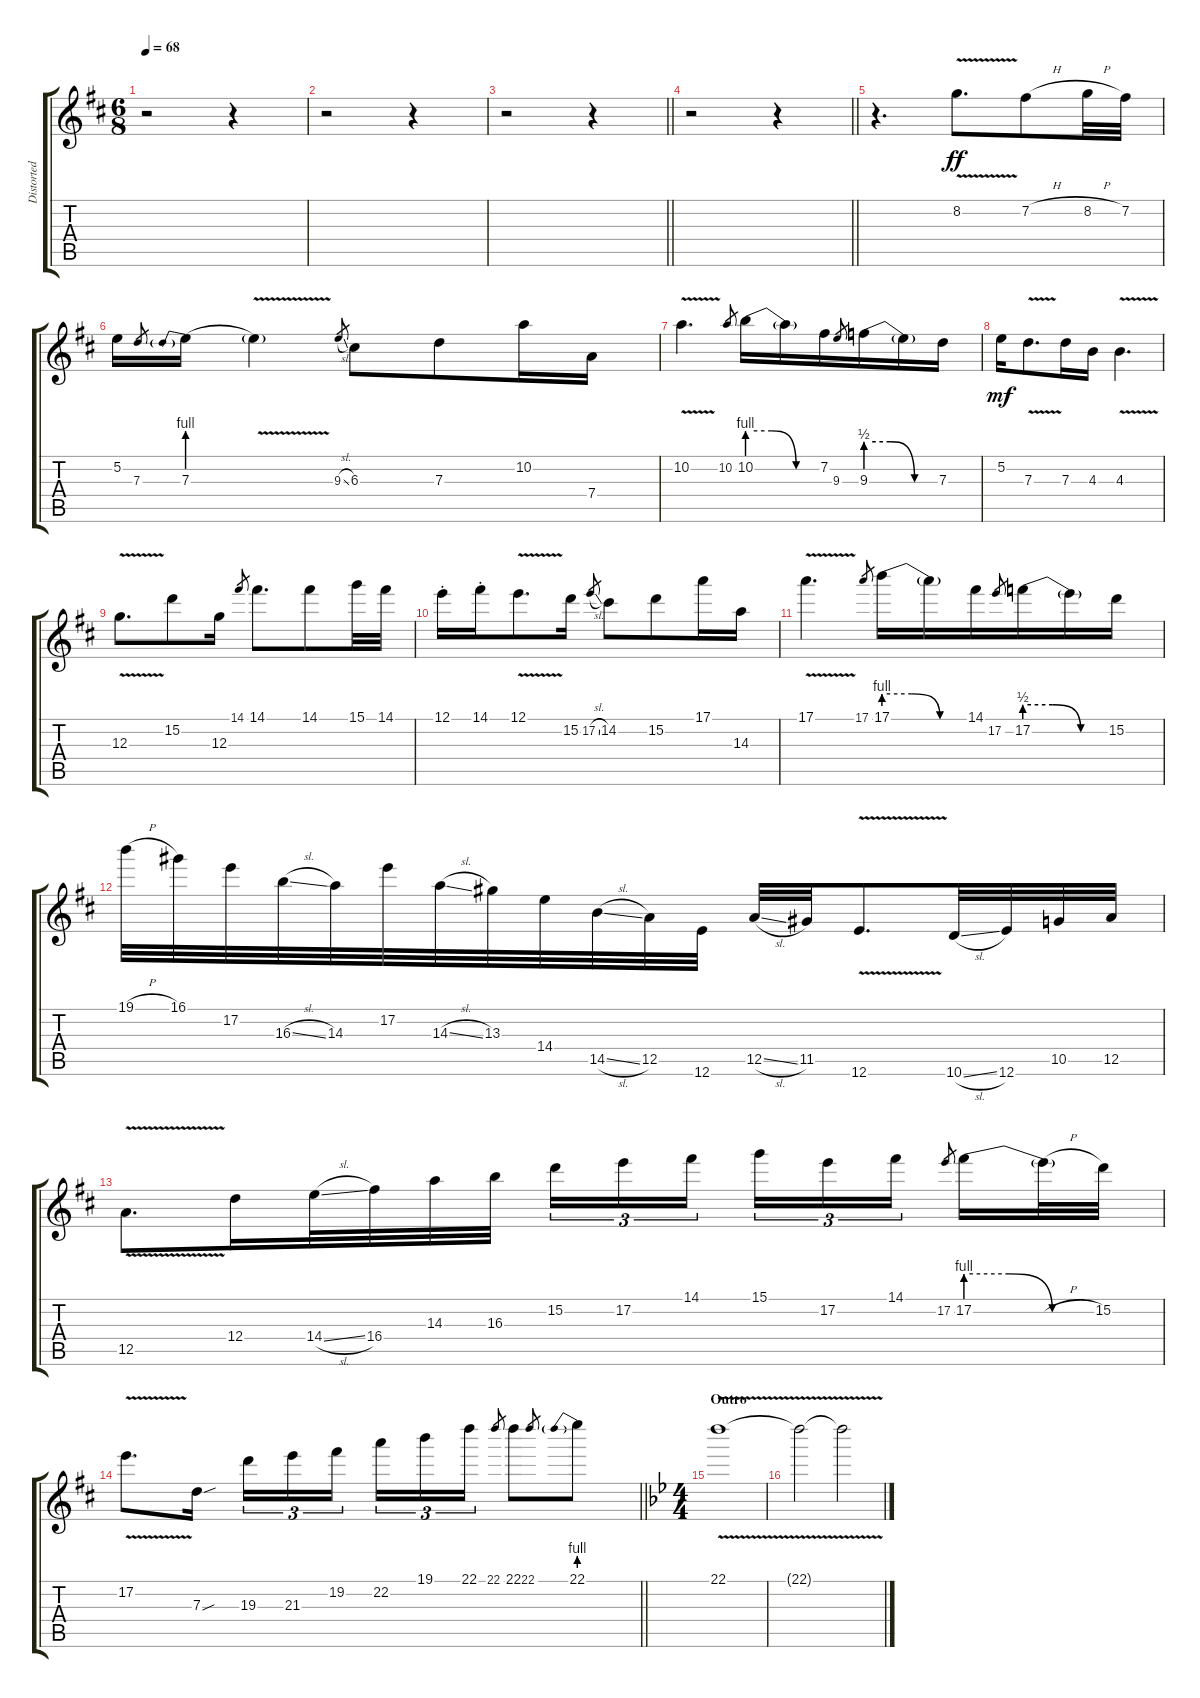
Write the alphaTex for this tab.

\track ("Distorted [Lead]" "Distorted ") {instrument overdrivenguitar}
\staff {score tabs}
\tuning (E4 B3 G3 D3 A2 E2) {hide}
\ts (6 8)
\tempo 68
\clef g2
\ks d
r.2{dy mf} r.4 |
r.2 r.4 |
\barLineRight lightlight
r.2 r.4 |
\barLineRight lightlight
r.2 r.4 |
\section ("" " ")
r.4{d} 8.2{v}.8{d dy ff} 7.2{h}.8 8.2{h}.32 7.2.32 |
5.2.16 7.3.8{gr} 7.3{be (prebend 0 4 60 4)}.16 7.3{v t}.4 9.3{sl}.8{gr} 6.3.8 7.3.8 10.2.16 7.4.16 |
10.2{v}.4{d} 10.2.8{gr} 10.2{be (custom 0 4 20 4 40 0 60 0)}.16 10.2{t}.16 7.2.16 9.3.8{gr} 9.3{be (custom 0 2 20 2 40 0 60 0)}.16 9.3{t}.16 7.3.16 |
5.2.16{dy mf} 7.3{v}.8{d} 7.3.16 4.3.16 4.3{v}.4{d} |
12.3{v}.8{d} 15.2.8 12.3.16 14.1.8{gr} 14.1.8{d} 14.1.8 15.1.32 14.1.32 |
12.1{st}.16 14.1{st}.16 12.1{v}.8{d} 15.2.16 17.2{sl}.8{gr} 14.2.8 15.2.8 17.1.16 14.3.16 |
17.1{v}.4{d} 17.1.8{gr} 17.1{be (custom 0 4 20 4 40 0 60 0)}.16 17.1{t}.16 14.1.16 17.2.8{gr} 17.2{be (custom 0 2 20 2 40 0 60 0)}.16 17.2{t}.16 15.2.16 |
19.1{h}.32 16.1.32 17.2.32 16.3{sl}.32 14.3.32 17.2.32 14.3{sl}.32 13.3.32 14.4.32 14.5{sl}.32 12.5.32 12.6.32 12.5{sl}.32 11.5.32 12.6{v}.8{d} 10.6{sl}.32 12.6.32 10.5.32 12.5.32 |
12.5{v}.8{d} 12.4.16 14.4{sl}.32 16.4.32 14.3.32 16.3.32 15.2.16{tu (3 2)} 17.2.16{tu (3 2)} 14.1.16{tu (3 2)} 15.1.16{tu (3 2)} 17.2.16{tu (3 2)} 14.1.16{tu (3 2)} 17.2.8{gr} 17.2{be (custom 0 4 20 4 40 0 60 0)}.16 17.2{h t}.32 15.2.32 |
\barLineRight lightlight
17.2{v}.8{d} 7.3{sou}.16 19.3.16{tu (3 2)} 21.3.16{tu (3 2)} 19.2.16{tu (3 2)} 22.2.16{tu (3 2)} 19.1.16{tu (3 2)} 22.1.16{tu (3 2)} 22.1.8{gr} 22.1.8 22.1.8{gr} 22.1{be (prebend 0 4 60 4)}.8 |
\ts (4 4)
\section ("" "Outro")
\ks bb
22.1{v}.1 |
22.1{v t}.2 22.1{v t}.2
